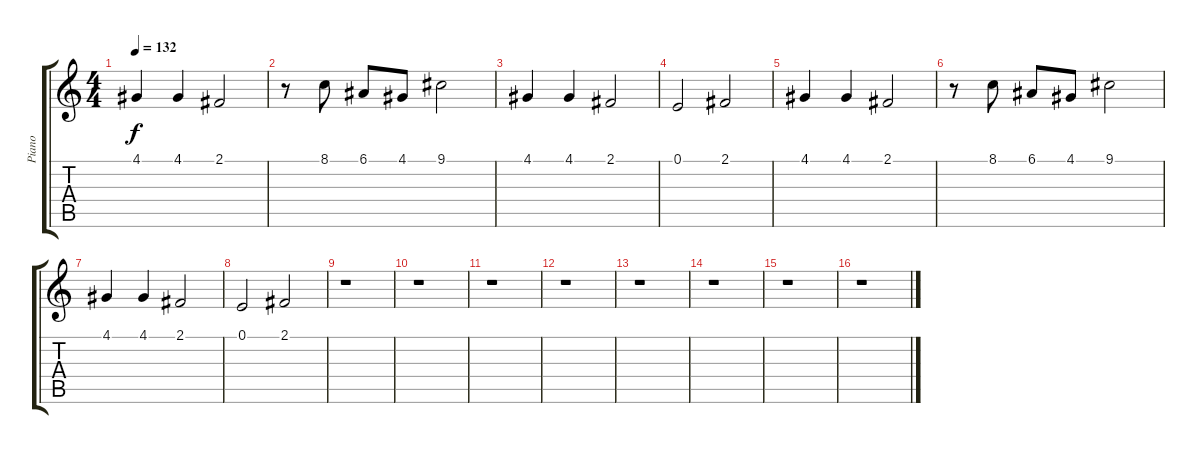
\track ("Piano" "Piano") {instrument brightacousticpiano}
\staff {score tabs}
\tuning (E4 B3 G3 D3 A2 E2) {hide}
\ts (4 4)
\tempo 132
\clef g2
\ks c
4.1.4{dy f} 4.1.4 2.1.2 |
r.8 8.1.8 6.1.8 4.1.8 9.1.2 |
4.1.4 4.1.4 2.1.2 |
0.1.2 2.1.2 |
4.1.4 4.1.4 2.1.2 |
r.8 8.1.8 6.1.8 4.1.8 9.1.2 |
4.1.4 4.1.4 2.1.2 |
0.1.2 2.1.2 |
r.1 |
r.1 |
r.1 |
r.1 |
r.1 |
r.1 |
r.1 |
r.1
